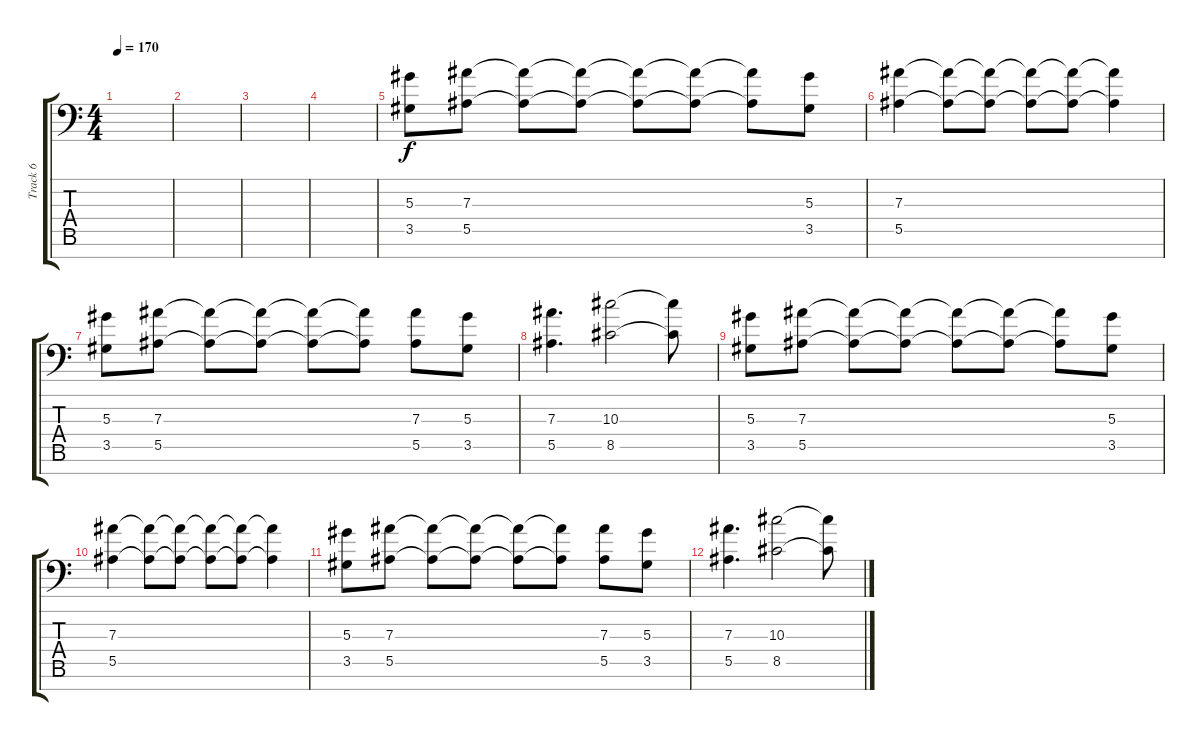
\track ("Track 6" "Track 6") {instrument overdrivenguitar}
\staff {score tabs}
\tuning (C4 G3 Eb3 Bb2 F2 C2 F1) {hide}
\ts (4 4)
\tempo 170
\clef f4
\ks c
|
|
|
|
(5.3 3.5).8 (7.3 5.5).8 (7.3{t} 5.5{t}).8 (7.3{t} 5.5{t}).8 (7.3{t} 5.5{t}).8 (7.3{t} 5.5{t}).8 (7.3{t} 5.5{t}).8 (5.3 3.5).8 |
(7.3 5.5).4 (7.3{t} 5.5{t}).8 (7.3{t} 5.5{t}).8 (7.3{t} 5.5{t}).8 (7.3{t} 5.5{t}).8 (7.3{t} 5.5{t}).4 |
(5.3 3.5).8 (7.3 5.5).8 (7.3{t} 5.5{t}).8 (7.3{t} 5.5{t}).8 (7.3{t} 5.5{t}).8 (7.3{t} 5.5{t}).8 (7.3 5.5).8 (5.3 3.5).8 |
(7.3 5.5).4{d} (10.3 8.5).2 (10.3{t} 8.5{t}).8 |
(5.3 3.5).8 (7.3 5.5).8 (7.3{t} 5.5{t}).8 (7.3{t} 5.5{t}).8 (7.3{t} 5.5{t}).8 (7.3{t} 5.5{t}).8 (7.3{t} 5.5{t}).8 (5.3 3.5).8 |
(7.3 5.5).4 (7.3{t} 5.5{t}).8 (7.3{t} 5.5{t}).8 (7.3{t} 5.5{t}).8 (7.3{t} 5.5{t}).8 (7.3{t} 5.5{t}).4 |
(5.3 3.5).8 (7.3 5.5).8 (7.3{t} 5.5{t}).8 (7.3{t} 5.5{t}).8 (7.3{t} 5.5{t}).8 (7.3{t} 5.5{t}).8 (7.3 5.5).8 (5.3 3.5).8 |
(7.3 5.5).4{d} (10.3 8.5).2 (10.3{t} 8.5{t}).8
